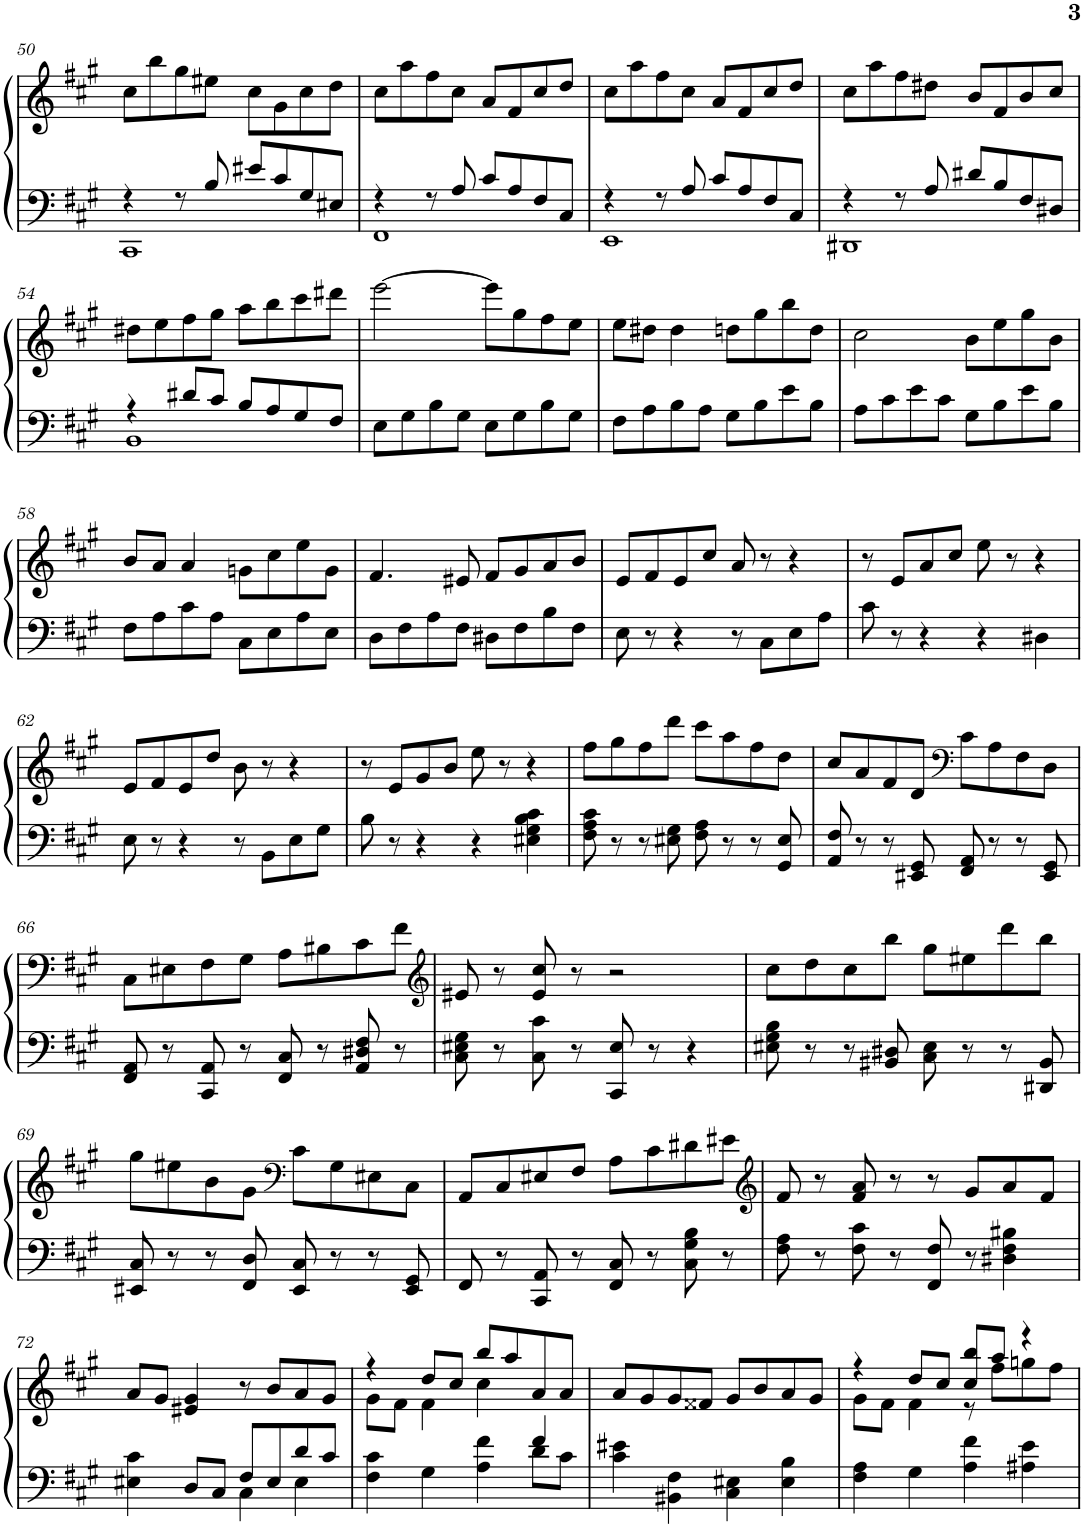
**kern	**kern
*part1	*part1
*staff2	*staff1
*I"Piano	*
*I'Pno.	*
!!LO:PB:g=z
*clefF4	*clefG2
*k[f#c#g#]	*k[f#c#g#]
*M4/4	*M4/4
=50	=50
*^	*
4r	1CC#	8cc#\L
.	.	8bb\
8r	.	8gg#\
8B/	.	8ee#X\J
8e#X/L	.	8cc#\L
8c#/	.	8g#\
8G#/	.	8cc#\
8E#X/J	.	8dd\J
=51	=51	=51
4r	1FF#	8cc#\L
.	.	8aa\
8r	.	8ff#\
8A/	.	8cc#\J
8c#/L	.	8a/L
8A/	.	8f#/
8F#/	.	8cc#/
8C#/J	.	8dd/J
=52	=52	=52
4r	1EE	8cc#\L
.	.	8aa\
8r	.	8ff#\
8A/	.	8cc#\J
8c#/L	.	8a/L
8A/	.	8f#/
8F#/	.	8cc#/
8C#/J	.	8dd/J
=53	=53	=53
4r	1DD#X	8cc#\L
.	.	8aa\
8r	.	8ff#\
8A/	.	8dd#X\J
8d#X/L	.	8b/L
8B/	.	8f#/
8F#/	.	8b/
8D#X/J	.	8cc#/J
!!LO:LB:g=z
=54	=54	=54
4r	1BB	8dd#X\L
.	.	8ee\
8d#X/L	.	8ff#\
8c#/J	.	8gg#\J
8B/L	.	8aa\L
8A/	.	8bb\
8G#/	.	8ccc#\
8F#/J	.	8ddd#X\J
*v	*v	*
=55	=55
8E\L	[2eee\
8G#\	.
8B\	.
8G#\J	.
8E\L	8eee\L]
8G#\	8gg#\
8B\	8ff#\
8G#\J	8ee\J
=56	=56
8F#\L	8ee\L
8A\	8dd#X\J
8B\	4dd#\
8A\J	.
8G#\L	8ddn\L
8B\	8gg#\
8e\	8bb\
8B\J	8dd\J
=57	=57
8A\L	2cc#\
8c#\	.
8e\	.
8c#\J	.
8G#\L	8b\L
8B\	8ee\
8e\	8gg#\
8B\J	8b\J
!!LO:LB:g=z
=58	=58
8F#\L	8b/L
8A\	8a/J
8c#\	4a/
8A\J	.
8C#\L	8gn\L
8E\	8cc#\
8A\	8ee\
8E\J	8g\J
=59	=59
8D\L	4.f#/
8F#\	.
8A\	.
8F#\J	8e#X/
8D#X\L	8f#/L
8F#\	8g#/
8B\	8a/
8F#\J	8b/J
=60	=60
8E\	8e/L
8r	8f#/
4r	8e/
.	8cc#/J
8r	8a/
8C#\L	8r
8E\	4r
8A\J	.
=61	=61
8c#\	8r
8r	8e/L
4r	8a/
.	8cc#/J
4r	8ee\
.	8r
4D#X\	4r
!!LO:LB:g=z
=62	=62
8E\	8e/L
8r	8f#/
4r	8e/
.	8dd/J
8r	8b\
8BB\L	8r
8E\	4r
8G#\J	.
=63	=63
8B\	8r
8r	8e/L
4r	8g#/
.	8b/J
4r	8ee\
.	8r
4E#X\ 4G#\ 4B\ 4c#\	4r
=64	=64
8F#\ 8A\ 8c#\	8ff#\L
8r	8gg#\
8r	8ff#\
8E#X\ 8G#\	8ddd\J
8F#\ 8A\	8ccc#\L
8r	8aa\
8r	8ff#\
8GG#/ 8E#/	8dd\J
=65	=65
8AA/ 8F#/	8cc#/L
8r	8a/
8r	8f#/
8EE#X/ 8GG#/	8d/J
*	*clefF4
8FF#/ 8AA/	8c#\L
8r	8A\
8r	8F#\
8EE#/ 8GG#/	8D\J
!!LO:LB:g=z
=66	=66
8FF#/ 8AA/	8C#\L
8r	8E#X\
8CC#/ 8AA/	8F#\
8r	8G#\J
8FF#/ 8C#/	8A\L
8r	8B#X\
8AA/ 8D#X/ 8F#/	8c#\
8r	8f#\J
=67	=67
*	*clefG2
8C#\ 8E#X\ 8G#\	8e#X/
8r	8r
8C#\ 8c#\	8e#/ 8cc#/
8r	8r
8CC#/ 8E#/	2r
8r	.
4r	.
=68	=68
8E#X\ 8G#\ 8B\	8cc#\L
8r	8dd\
8r	8cc#\
8BB#X/ 8D#X/	8bb\J
8C#\ 8E#\	8gg#\L
8r	8ee#X\
8r	8ddd\
8DD#X/ 8BB#/	8bb\J
!!LO:LB:g=z
=69	=69
8EE#X/ 8C#/	8gg#\L
8r	8ee#X\
8r	8b\
8FF#/ 8D/	8g#\J
*	*clefF4
8EE#/ 8C#/	8c#\L
8r	8G#\
8r	8E#X\
8EE#/ 8GG#/	8C#\J
=70	=70
8FF#/	8AA/L
8r	8C#/
8CC#/ 8AA/	8E#X/
8r	8F#/J
8FF#/ 8C#/	8A\L
8r	8c#\
8C#\ 8G#\ 8B\	8d#X\
8r	8e#X\J
=71	=71
*	*clefG2
8F#\ 8A\	8f#/
8r	8r
8F#\ 8c#\	8f#/ 8a/
8r	8r
8FF#/ 8F#/	8r
8r	8g#/L
4D#X\ 4F#\ 4B#X\	8a/
.	8f#/J
!!LO:LB:g=z
=72	=72
*^	*
4E#X\ 4c#\	2ryy	8a/L
.	.	8g#/J
8D/L	.	4e#X/ 4g#/
8C#/J	.	.
8F#/L	4C#\	8r
8E#/	.	8b/L
8d/	4E#\	8a/
8c#/J	.	8g#/J
=73	=73	=73
*	*	*^
4F#\ 4c#\	2.ryy	4r	8g#\L
.	.	.	8f#\J
4G#\	.	8dd/L	4f#\
.	.	8cc#/J	.
4A\ 4f#\	.	8bb/L	4cc#\
.	.	8aa/	.
4f#/	8d\L	8a/	4ryy
.	8c#\J	8a/J	.
*v	*v	*	*
*	*v	*v
=74	=74
4c#\ 4e#X\	8a/L
.	8g#/
4BB#X\ 4F#\	8g#/
.	8f##X/J
4C#\ 4E#X\	8g#/L
.	8b/
4E#\ 4B\	8a/
.	8g#/J
=75	=75
*	*^
4F#\ 4A\	4r	8g#\L
.	.	8f#\J
4G#\	8dd/L	4f#\
.	8cc#/J	.
4A\ 4f#\	8cc#/ 8bb/L	8r
.	8aa/J	8ff#\L
4A#X\ 4e\	4r	8ggn\
.	.	8ff#\J
*	*v	*v
=	=
*-	*-
